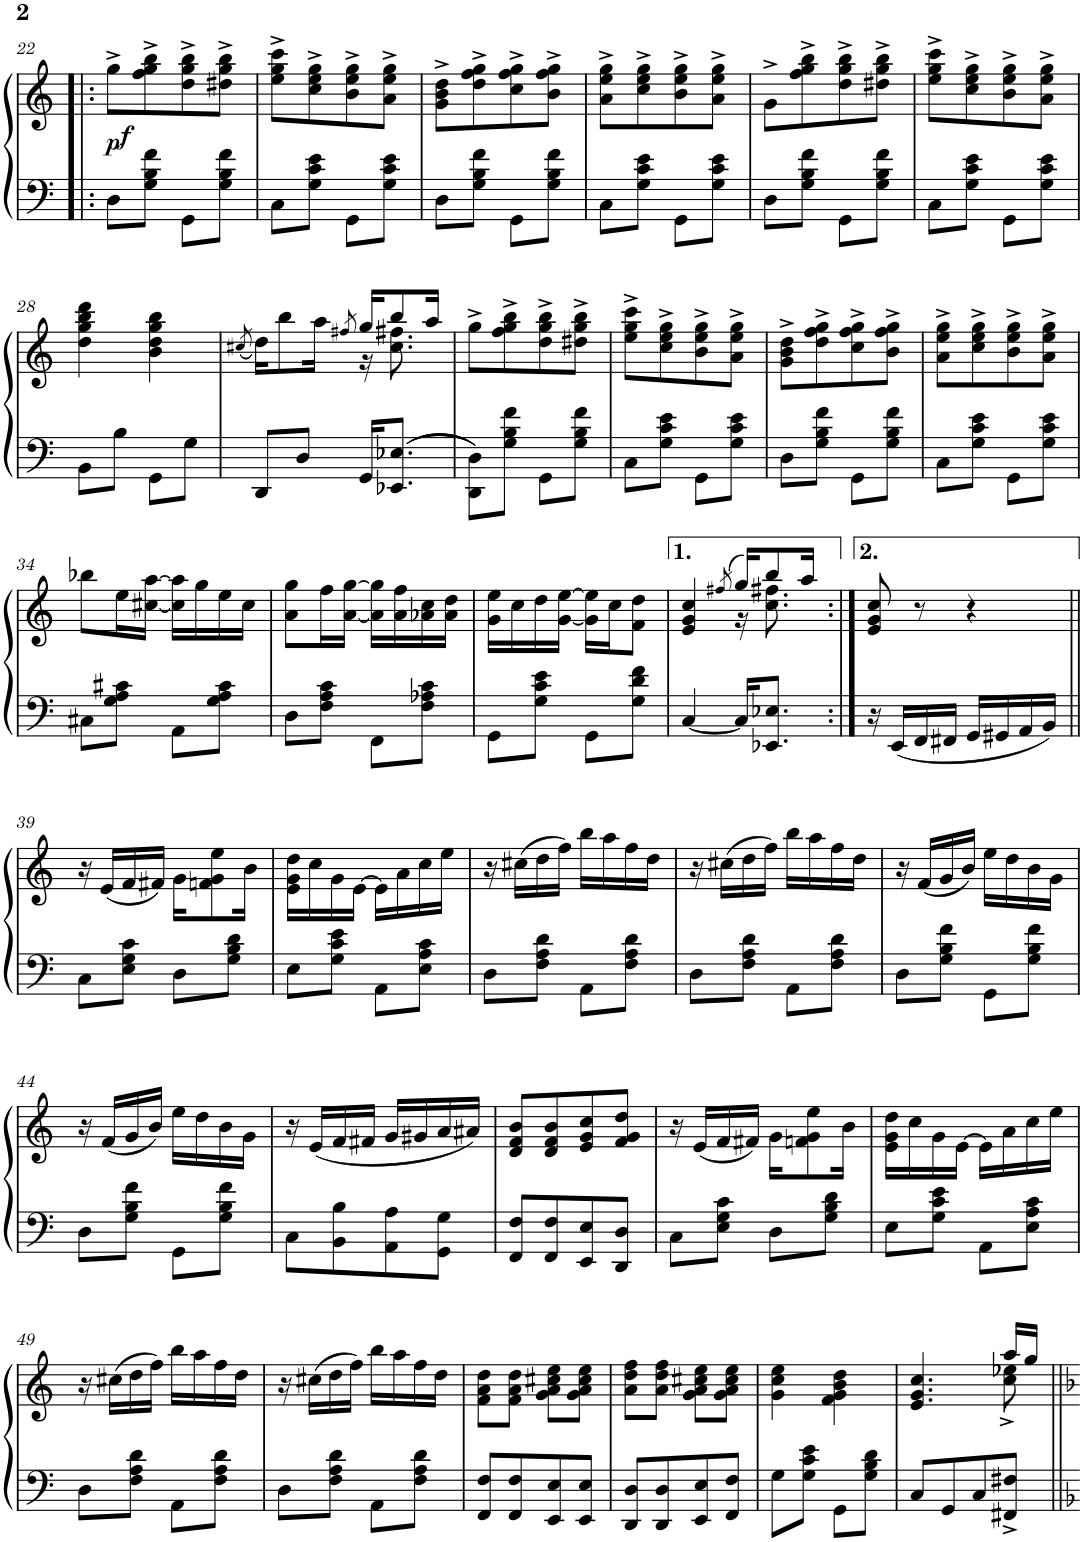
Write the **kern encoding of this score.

**kern	**kern	**dynam
*part1	*part1	*part1
*staff2	*staff1	*staff1/2
*I"Piano	*	*
*I'Pno.	*	*
!!LO:PB:g=z
*clefF4	*clefG2	*
*k[]	*k[]	*
*M2/4	*M2/4	*
=22!|:	=22!|:	=22!|:
!	!	!LO:DY:b
!	!	!LO:DY:n=1:b
8D\L	8gg^\L	p other-dynamics
!	!	!LO:DY:n=2:b
8G\ 8B\ 8f\J	8ff\^ 8gg\^ 8bb\^	f
8GG\L	8dd\^ 8gg\^ 8bb\^	.
8G\ 8B\ 8f\J	8dd#X\^ 8gg\^ 8bb\^J	.
=23	=23	=23
8C\L	8ee\^ 8gg\^ 8ccc\^L	.
8G\ 8c\ 8e\J	8cc\^ 8ee\^ 8gg\^	.
8GG\L	8b\^ 8ee\^ 8gg\^	.
8G\ 8c\ 8e\J	8a\^ 8ee\^ 8gg\^J	.
=24	=24	=24
8D\L	8g\^ 8b\^ 8dd\^L	.
8G\ 8B\ 8f\J	8dd\^ 8ff\^ 8gg\^	.
8GG\L	8cc\^ 8ff\^ 8gg\^	.
8G\ 8B\ 8f\J	8b\^ 8ff\^ 8gg\^J	.
=25	=25	=25
8C\L	8a\^ 8ee\^ 8gg\^L	.
8G\ 8c\ 8e\J	8cc\^ 8ee\^ 8gg\^	.
8GG\L	8b\^ 8ee\^ 8gg\^	.
8G\ 8c\ 8e\J	8a\^ 8ee\^ 8gg\^J	.
=26	=26	=26
8D\L	8g^\L	.
8G\ 8B\ 8f\J	8ff\^ 8gg\^ 8bb\^	.
8GG\L	8dd\^ 8gg\^ 8bb\^	.
8G\ 8B\ 8f\J	8dd#X\^ 8gg\^ 8bb\^J	.
=27	=27	=27
8C\L	8ee\^ 8gg\^ 8ccc\^L	.
8G\ 8c\ 8e\J	8cc\^ 8ee\^ 8gg\^	.
8GG\L	8b\^ 8ee\^ 8gg\^	.
8G\ 8c\ 8e\J	8a\^ 8ee\^ 8gg\^J	.
!!LO:LB:g=z
=28	=28	=28
8BB\L	4dd\ 4gg\ 4bb\ 4ddd\	.
8B\J	.	.
8GG\L	4b\ 4dd\ 4gg\ 4bb\	.
8G\J	.	.
=29	=29	=29
.	(8qcc#X/	.
*	*^	*
8DD/L	16dd\KL)	4ryy	.
.	8bb\	.	.
8D/J	.	.	.
.	16aa\Jk	.	.
.	8qff#X/	.	.
16GG/KL	16gg/KL	16r	.
8.EE-X/ 8.E-X/J	8bb/	8.cc#\ 8.ff#X\	.
.	16aa/Jk	.	.
*	*v	*v	*
=30	=30	=30
8DD\ 8D\L	8gg^\L	.
8G\ 8B\ 8f\J	8ff\^ 8gg\^ 8bb\^	.
8GG\L	8dd\^ 8gg\^ 8bb\^	.
8G\ 8B\ 8f\J	8dd#X\^ 8gg\^ 8bb\^J	.
=31	=31	=31
8C\L	8ee\^ 8gg\^ 8ccc\^L	.
8G\ 8c\ 8e\J	8cc\^ 8ee\^ 8gg\^	.
8GG\L	8b\^ 8ee\^ 8gg\^	.
8G\ 8c\ 8e\J	8a\^ 8ee\^ 8gg\^J	.
=32	=32	=32
8D\L	8g\^ 8b\^ 8dd\^L	.
8G\ 8B\ 8f\J	8dd\^ 8ff\^ 8gg\^	.
8GG\L	8cc\^ 8ff\^ 8gg\^	.
8G\ 8B\ 8f\J	8b\^ 8ff\^ 8gg\^J	.
=33	=33	=33
8C\L	8a\^ 8ee\^ 8gg\^L	.
8G\ 8c\ 8e\J	8cc\^ 8ee\^ 8gg\^	.
8GG\L	8b\^ 8ee\^ 8gg\^	.
8G\ 8c\ 8e\J	8a\^ 8ee\^ 8gg\^J	.
!!LO:LB:g=z
=34	=34	=34
8C#X\L	8bb-X\L	.
8G\ 8A\ 8c#X\J	16ee\L	.
.	[16cc#X\ [16aa\JJ	.
8AA\L	16cc#\] 16aa\]LL	.
.	16gg\	.
8G\ 8A\ 8c#\J	16ee\	.
.	16cc#\JJ	.
=35	=35	=35
8D\L	8a\ 8gg\L	.
8F\ 8A\ 8c\J	16ff\L	.
.	[16a\ [16gg\JJ	.
8FF\L	16a\] 16gg\]LL	.
.	16a\ 16ff\	.
8F\ 8A-X\ 8c\J	16a-X\ 16cc\	.
.	16a-\ 16dd\JJ	.
=36	=36	=36
8GG\L	16g\ 16ee\LL	.
.	16cc\	.
8G\ 8c\ 8e\J	16dd\	.
.	[16g\ [16ee\JJ	.
8GG\L	16g\] 16ee\]LL	.
.	16cc\J	.
8G\ 8d\ 8f\J	8f\ 8dd\J	.
=37	=37	=37
*	*^	*
[4C/	4e/ 4g/ 4cc/	4ryy	.
.	(8qff#X/	.	.
16C/KL]	16gg/KL)	16r	.
8.EE-X/ 8.E-X/J	8bb/	8.cc\ 8.ff#X\	.
.	16aa/Jk	.	.
*	*v	*v	*
=38:|!	=38:|!	=38:|!
16r	8e/ 8g/ 8cc/	.
16EE/LL	.	.
16FF/	8r	.
16FF#X/JJ	.	.
16GG/LL	4r	.
16GG#X/	.	.
16AA/	.	.
16BB/JJ	.	.
!!LO:LB:g=z
=39||	=39||	=39||
8C\L	16r	.
.	(16e/LL	.
8E\ 8G\ 8c\J	16f/	.
.	16f#X/JJ)	.
8D\L	16g\KL	.
.	8fn\ 8g\ 8ee\	.
8G\ 8B\ 8d\J	.	.
.	16b\Jk	.
=40	=40	=40
8E\L	16e\ 16g\ 16dd\LL	.
.	16cc\	.
8G\ 8c\ 8e\J	16g\	.
.	[16e\JJ	.
8AA\L	16e\LL]	.
.	16a\	.
8E\ 8A\ 8c\J	16cc\	.
.	16ee\JJ	.
=41	=41	=41
8D\L	16r	.
.	(16cc#X\LL	.
8F\ 8A\ 8d\J	16dd\	.
.	16ff\JJ)	.
8AA\L	16bb\LL	.
.	16aa\	.
8F\ 8A\ 8d\J	16ff\	.
.	16dd\JJ	.
=42	=42	=42
8D\L	16r	.
.	(16cc#X\LL	.
8F\ 8A\ 8d\J	16dd\	.
.	16ff\JJ)	.
8AA\L	16bb\LL	.
.	16aa\	.
8F\ 8A\ 8d\J	16ff\	.
.	16dd\JJ	.
=43	=43	=43
8D\L	16r	.
.	(16f/LL	.
8G\ 8B\ 8f\J	16g/	.
.	16b/JJ)	.
8GG\L	16ee\LL	.
.	16dd\	.
8G\ 8B\ 8f\J	16b\	.
.	16g\JJ	.
!!LO:LB:g=z
=44	=44	=44
8D\L	16r	.
.	(16f/LL	.
8G\ 8B\ 8f\J	16g/	.
.	16b/JJ)	.
8GG\L	16ee\LL	.
.	16dd\	.
8G\ 8B\ 8f\J	16b\	.
.	16g\JJ	.
=45	=45	=45
8C\L	16r	.
.	(16e/LL	.
8BB\ 8B\	16f/	.
.	16f#X/JJ	.
8AA\ 8A\	16g/LL	.
.	16g#X/	.
8GG\ 8G\J	16a/	.
.	16a#X/JJ)	.
=46	=46	=46
8FF/ 8F/L	8d/ 8f/ 8b/L	.
8FF/ 8F/	8d/ 8f/ 8b/	.
8EE/ 8E/	8e/ 8g/ 8cc/	.
8DD/ 8D/J	8f/ 8g/ 8dd/J	.
=47	=47	=47
8C\L	16r	.
.	(16e/LL	.
8E\ 8G\ 8c\J	16f/	.
.	16f#X/JJ)	.
8D\L	16g\KL	.
.	8fn\ 8g\ 8ee\	.
8G\ 8B\ 8d\J	.	.
.	16b\Jk	.
=48	=48	=48
8E\L	16e\ 16g\ 16dd\LL	.
.	16cc\	.
8G\ 8c\ 8e\J	16g\	.
.	[16e\JJ	.
8AA\L	16e\LL]	.
.	16a\	.
8E\ 8A\ 8c\J	16cc\	.
.	16ee\JJ	.
!!LO:LB:g=z
=49	=49	=49
8D\L	16r	.
.	(16cc#X\LL	.
8F\ 8A\ 8d\J	16dd\	.
.	16ff\JJ)	.
8AA\L	16bb\LL	.
.	16aa\	.
8F\ 8A\ 8d\J	16ff\	.
.	16dd\JJ	.
=50	=50	=50
8D\L	16r	.
.	(16cc#X\LL	.
8F\ 8A\ 8d\J	16dd\	.
.	16ff\JJ)	.
8AA\L	16bb\LL	.
.	16aa\	.
8F\ 8A\ 8d\J	16ff\	.
.	16dd\JJ	.
=51	=51	=51
8FF/ 8F/L	8f\ 8a\ 8dd\L	.
8FF/ 8F/	8f\ 8a\ 8dd\J	.
8EE/ 8E/	8g\ 8a\ 8cc#X\ 8ee\L	.
8EE/ 8E/J	8g\ 8a\ 8cc#\ 8ee\J	.
=52	=52	=52
8DD/ 8D/L	8a\ 8dd\ 8ff\L	.
8DD/ 8D/	8a\ 8dd\ 8ff\J	.
8EE/ 8E/	8g\ 8a\ 8cc#X\ 8ee\L	.
8FF/ 8F/J	8g\ 8a\ 8cc#\ 8ee\J	.
=53	=53	=53
8G\L	4g\ 4cc\ 4ee\	.
8G\ 8c\ 8e\J	.	.
8GG\L	4f\ 4g\ 4b\ 4dd\	.
8G\ 8B\ 8d\J	.	.
=54	=54	=54
*	*^	*
8C/L	4.e/ 4.g/ 4.cc/	4.ryy	.
8GG/	.	.	.
8C/	.	.	.
8FF#X/^ 8F#X/^J	16aa/LL	8cc\^ 8ee-X\^	.
.	16gg/JJ	.	.
*	*v	*v	*
=||	=||	=||
*-	*-	*-
